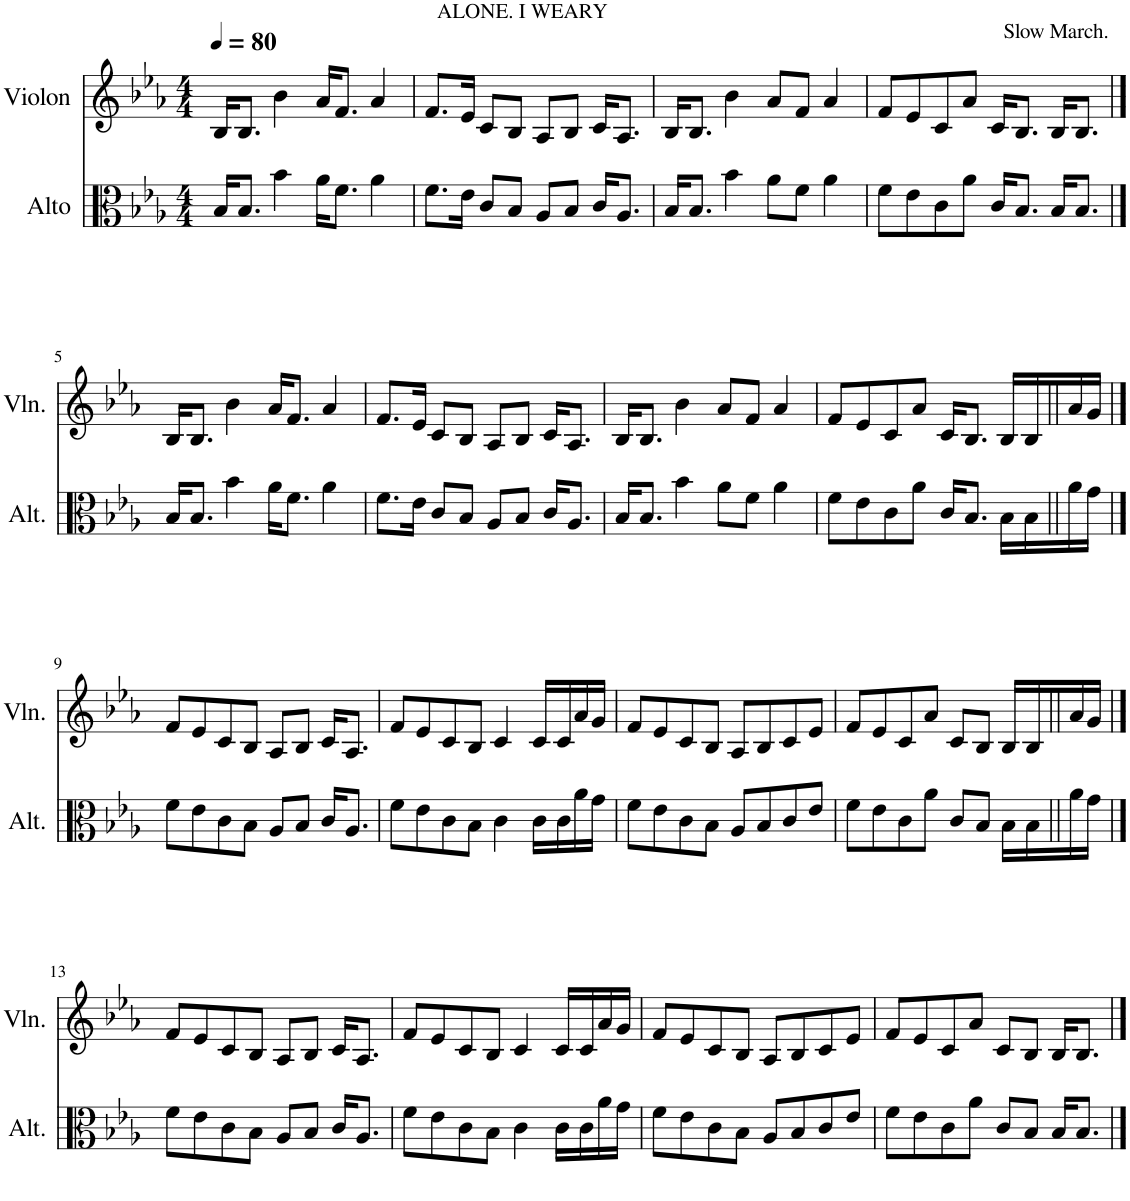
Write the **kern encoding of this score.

**kern	**kern
*part2	*part1
*staff2	*staff1
*I"Alto	*I"Violon
*I'Alt.	*I'Vln.
*clefC3	*clefG2
*k[b-e-a-]	*k[b-e-a-]
*M4/4	*M4/4
=1	=1
16B-/KL	16B-/KL
8.B-/J	8.B-/J
*	*MM80
4b-\	4b-\
16a-\KL	16a-/KL
8.f\J	8.f/J
4a-\	4a-/
=2	=2
!	!LO:TX:a:t=ALONE. I WEARY
8.f\L	8.f/L
16e-\Jk	16e-/Jk
8c/L	8c/L
8B-/J	8B-/J
8A-/L	8A-/L
8B-/J	8B-/J
16c/KL	16c/KL
8.A-/J	8.A-/J
=3	=3
16B-/KL	16B-/KL
8.B-/J	8.B-/J
4b-\	4b-\
8a-\L	8a-/L
8f\J	8f/J
4a-\	4a-/
=4	=4
8f\L	8f/L
8e-\	8e-/
8c\	8c/
8a-\J	8a-/J
!	!LO:TX:a:t=Slow March.
16c/KL	16c/KL
8.B-/J	8.B-/J
16B-/KL	16B-/KL
8.B-/J	8.B-/J
!!LO:LB:g=z
==5	==5
16B-/KL	16B-/KL
8.B-/J	8.B-/J
4b-\	4b-\
16a-\KL	16a-/KL
8.f\J	8.f/J
4a-\	4a-/
=6	=6
8.f\L	8.f/L
16e-\Jk	16e-/Jk
8c/L	8c/L
8B-/J	8B-/J
8A-/L	8A-/L
8B-/J	8B-/J
16c/KL	16c/KL
8.A-/J	8.A-/J
=7	=7
16B-/KL	16B-/KL
8.B-/J	8.B-/J
4b-\	4b-\
8a-\L	8a-/L
8f\J	8f/J
4a-\	4a-/
=8	=8
8f\L	8f/L
8e-\	8e-/
8c\	8c/
8a-\J	8a-/J
16c/KL	16c/KL
8.B-/J	8.B-/J
16B-\LL	16B-/LL
16B-\	16B-/
16a-\	16a-/
16g\JJ	16g/JJ
!!LO:LB:g=z
==9	==9
8f\L	8f/L
8e-\	8e-/
8c\	8c/
8B-\J	8B-/J
8A-/L	8A-/L
8B-/J	8B-/J
16c/KL	16c/KL
8.A-/J	8.A-/J
=10	=10
8f\L	8f/L
8e-\	8e-/
8c\	8c/
8B-\J	8B-/J
4c\	4c/
16c\LL	16c/LL
16c\	16c/
16a-\	16a-/
16g\JJ	16g/JJ
=11	=11
8f\L	8f/L
8e-\	8e-/
8c\	8c/
8B-\J	8B-/J
8A-/L	8A-/L
8B-/	8B-/
8c/	8c/
8e-/J	8e-/J
=12	=12
8f\L	8f/L
8e-\	8e-/
8c\	8c/
8a-\J	8a-/J
8c/L	8c/L
8B-/J	8B-/J
16B-\LL	16B-/LL
16B-\	16B-/
16a-\	16a-/
16g\JJ	16g/JJ
!!LO:LB:g=z
==13	==13
8f\L	8f/L
8e-\	8e-/
8c\	8c/
8B-\J	8B-/J
8A-/L	8A-/L
8B-/J	8B-/J
16c/KL	16c/KL
8.A-/J	8.A-/J
=14	=14
8f\L	8f/L
8e-\	8e-/
8c\	8c/
8B-\J	8B-/J
4c\	4c/
16c\LL	16c/LL
16c\	16c/
16a-\	16a-/
16g\JJ	16g/JJ
=15	=15
8f\L	8f/L
8e-\	8e-/
8c\	8c/
8B-\J	8B-/J
8A-/L	8A-/L
8B-/	8B-/
8c/	8c/
8e-/J	8e-/J
=16	=16
8f\L	8f/L
8e-\	8e-/
8c\	8c/
8a-\J	8a-/J
8c/L	8c/L
8B-/J	8B-/J
16B-/KL	16B-/KL
8.B-/J	8.B-/J
==	==
*-	*-
